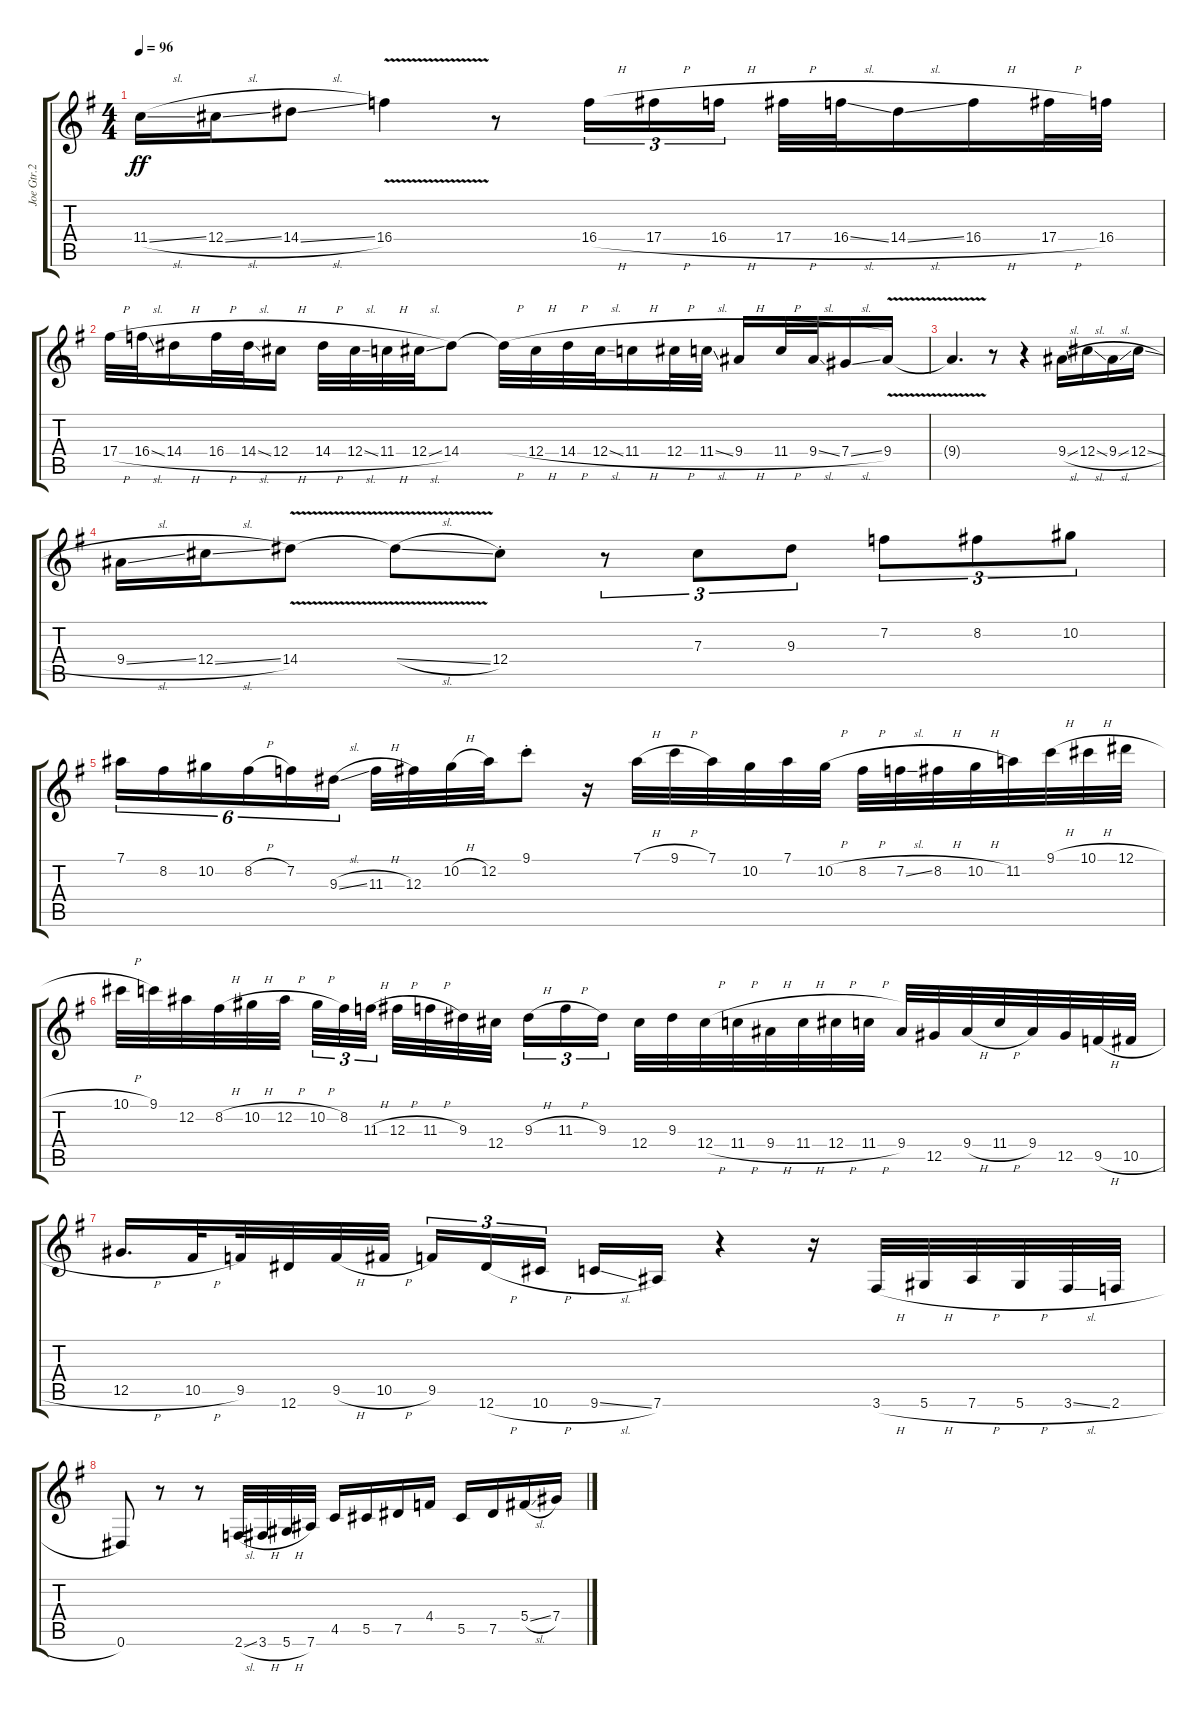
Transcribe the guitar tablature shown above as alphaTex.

\track ("Joe Gtr.2" "Joe Gtr.2") {instrument distortionguitar}
\staff {score tabs}
\tuning (Eb4 Bb3 Gb3 Db3 Ab2 Eb2) {hide}
\ts (4 4)
\tempo 96
\clef g2
\ks eminor
11.4{sl}.16{dy ff} 12.4{sl}.16 14.4{sl}.8 16.4{v}.4 r.8 16.4{h}.16{tu (3 2) beam Down} 17.4{h}.16{tu (3 2) beam Down} 16.4{h}.16{tu (3 2) beam Down beam split} 17.4{h}.32 16.4{sl}.32 14.4{sl}.16 16.4{h}.16 17.4{h}.32 16.4.32 |
17.4{h}.32 16.4{sl}.32 14.4{h}.16 16.4{h}.32 14.4{sl}.32 12.4{h}.16 14.4{h}.32 12.4{sl}.32 11.4{h}.32 12.4{sl}.32 14.4.8 14.4{h t}.32 12.4{h}.32 14.4{h}.32 12.4{sl}.32 11.4{h}.16 12.4{h}.32 11.4{sl}.32 9.4{h}.16 11.4{h}.32 9.4{sl}.32 7.4{sl}.16 9.4{v}.16 |
9.4{t}.4{d} r.8 r.4 9.4{sl}.16 12.4{sl}.16 9.4{sl}.16 12.4{sl}.16 |
9.4{sl}.16 12.4{sl}.16 14.4{v}.8 14.4{sl t}.8 12.4{st}.8 r.8{tu (3 2)} 7.3.8{tu (3 2)} 9.3.8{tu (3 2)} 7.2.8{tu (3 2)} 8.2.8{tu (3 2)} 10.2.8{tu (3 2)} |
7.1.16{tu (6 4)} 8.2.16{tu (6 4)} 10.2.16{tu (6 4)} 8.2{h}.16{tu (6 4)} 7.2.16{tu (6 4)} 9.3{sl}.16{tu (6 4)} 11.3{h}.32 12.3.32 10.2{h}.32 12.2.32 9.1{st}.8 r.16 7.1{h}.32 9.1{h}.32 7.1.32 10.2.32 7.1.32 10.2{h}.32 8.2{h}.32 7.2{sl}.32 8.2{h}.32 10.2{h}.32 11.2.32 9.1{h}.32 10.1{h}.32 12.1{h}.32 |
10.1{h}.32 9.1.32 12.2.32 8.2{h}.32 10.2{h}.32 12.2{h}.32{beam splitsecondary} 10.2{h}.32{tu (3 2) beam merge} 8.2.32{tu (3 2) beam merge} 11.3{h}.32{tu (3 2)} 12.3{h}.32 11.3{h}.32 9.3.32 12.4.32{beam splitsecondary} 9.3{h}.16{tu (3 2) beam merge} 11.3{h}.16{tu (3 2) beam merge} 9.3.16{tu (3 2)} 12.4.32 9.3.32 12.4{h}.32 11.4{h}.32 9.4{h}.32 11.4{h}.32 12.4{h}.32 11.4{h}.32 9.4.32 12.5.32 9.4{h}.32 11.4{h}.32 9.4.32 12.5.32 9.5{h}.32 10.5{h}.32 |
12.5{h}.16{d} 10.5{h}.32{beam splitsecondary} 9.5.32 12.6.32 9.5{h}.32 10.5{h}.32 9.5.16{tu (3 2)} 12.6{h}.16{tu (3 2)} 10.6{h}.16{tu (3 2) beam splitsecondary} 9.6{sl}.16 7.6.16 r.4 r.16 3.6{h}.32 5.6{h}.32 7.6{h}.32 5.6{h}.32 3.6{sl}.32 2.6{h}.32 |
0.6.8 r.8 r.8 2.6{sl}.32 3.6{h}.32 5.6{h}.32 7.6.32 4.5.16 5.5.16 7.5.16 4.4.16 5.5.16 7.5.16 5.4{sl}.16 7.4.16
